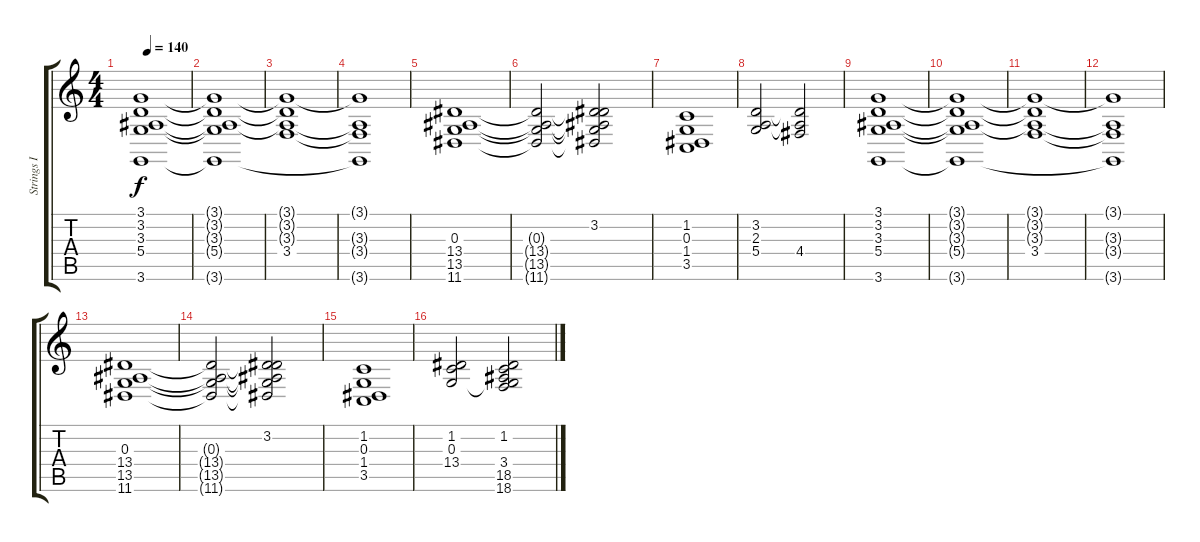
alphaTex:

\track ("Strings I" "Strings I") {instrument stringensemble1}
\staff {score tabs}
\tuning (E4 B3 G3 D3 A2 E2) {hide}
\ts (4 4)
\tempo 140
\clef g2
\ks c
(3.1 3.2 3.3 5.4 3.6).1{dy f} |
(3.1{t} 3.2{t} 3.3{t} 5.4{t} 3.6{t}).1 |
(3.1{t} 3.2{t} 3.3{t} 3.4).1 |
(3.1{t} 3.3{t} 3.4{t} 3.6{t}).1 |
(0.3 13.4 13.5 11.6).1 |
(0.3{t} 13.4{t} 13.5{t} 11.6{t}).2 (3.2 0.3{t} 13.4{t} 13.5{t} 11.6{t}).2 |
(1.2 0.3 1.4 3.5).1 |
(3.2 2.3 5.4).2 (3.2{t} 2.3{t} 4.4).2 |
(3.1 3.2 3.3 5.4 3.6).1 |
(3.1{t} 3.2{t} 3.3{t} 5.4{t} 3.6{t}).1 |
(3.1{t} 3.2{t} 3.3{t} 3.4).1 |
(3.1{t} 3.3{t} 3.4{t} 3.6{t}).1 |
(0.3 13.4 13.5 11.6).1 |
(0.3{t} 13.4{t} 13.5{t} 11.6{t}).2 (3.2 0.3{t} 13.4{t} 13.5{t} 11.6{t}).2 |
(1.2 0.3 1.4 3.5).1 |
(1.2 0.3 13.4).2 (1.2 0.3{t} 3.4 18.5 18.6).2
